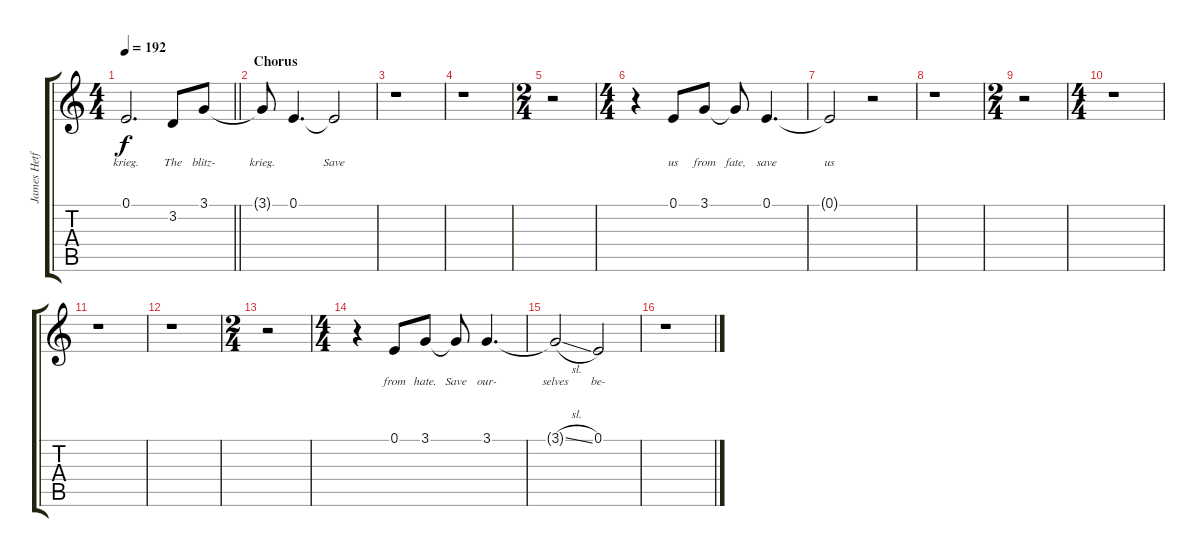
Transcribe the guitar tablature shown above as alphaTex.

\track ("James Hetfield - Vocals" "James Hetf") {instrument lead2sawtooth}
\staff {score tabs}
\tuning (E4 B3 G3 D3 A2 E2) {hide}
\ts (4 4)
\tempo 192
\clef g2
\barLineRight lightlight
\ks c
0.1.2{d lyrics (0 "krieg.") lyrics (1 "") lyrics (2 "") lyrics (3 "") lyrics (4 "") dy f} 3.2.8{lyrics (0 "The") lyrics (1 "") lyrics (2 "") lyrics (3 "") lyrics (4 "")} 3.1.8{lyrics (0 "blitz-") lyrics (1 "") lyrics (2 "") lyrics (3 "") lyrics (4 "")} |
\section ("" "Chorus")
3.1{t}.8{lyrics (0 "krieg.") lyrics (1 "") lyrics (2 "") lyrics (3 "") lyrics (4 "")} 0.1.4{d lyrics (0 "") lyrics (1 "") lyrics (2 "") lyrics (3 "") lyrics (4 "")} 0.1{t}.2{lyrics (0 "Save") lyrics (1 "") lyrics (2 "") lyrics (3 "") lyrics (4 "")} |
r.1 |
r.1 |
\ts (2 4)
r.2 |
\ts (4 4)
r.4 0.1.8{lyrics (0 "us") lyrics (1 "") lyrics (2 "") lyrics (3 "") lyrics (4 "")} 3.1.8{lyrics (0 "from") lyrics (1 "") lyrics (2 "") lyrics (3 "") lyrics (4 "")} 3.1{t}.8{lyrics (0 "fate,") lyrics (1 "") lyrics (2 "") lyrics (3 "") lyrics (4 "")} 0.1.4{d lyrics (0 "save") lyrics (1 "") lyrics (2 "") lyrics (3 "") lyrics (4 "")} |
0.1{t}.2{lyrics (0 "us") lyrics (1 "") lyrics (2 "") lyrics (3 "") lyrics (4 "")} r.2 |
r.1 |
\ts (2 4)
r.2 |
\ts (4 4)
r.1 |
r.1 |
r.1 |
\ts (2 4)
r.2 |
\ts (4 4)
r.4 0.1.8{lyrics (0 "from") lyrics (1 "") lyrics (2 "") lyrics (3 "") lyrics (4 "")} 3.1.8{lyrics (0 "hate.") lyrics (1 "") lyrics (2 "") lyrics (3 "") lyrics (4 "")} 3.1{t}.8{lyrics (0 "Save") lyrics (1 "") lyrics (2 "") lyrics (3 "") lyrics (4 "")} 3.1.4{d lyrics (0 "our-") lyrics (1 "") lyrics (2 "") lyrics (3 "") lyrics (4 "")} |
3.1{sl t}.2{lyrics (0 "selves") lyrics (1 "") lyrics (2 "") lyrics (3 "") lyrics (4 "")} 0.1.2{lyrics (0 "be-") lyrics (1 "") lyrics (2 "") lyrics (3 "") lyrics (4 "")} |
r.1
